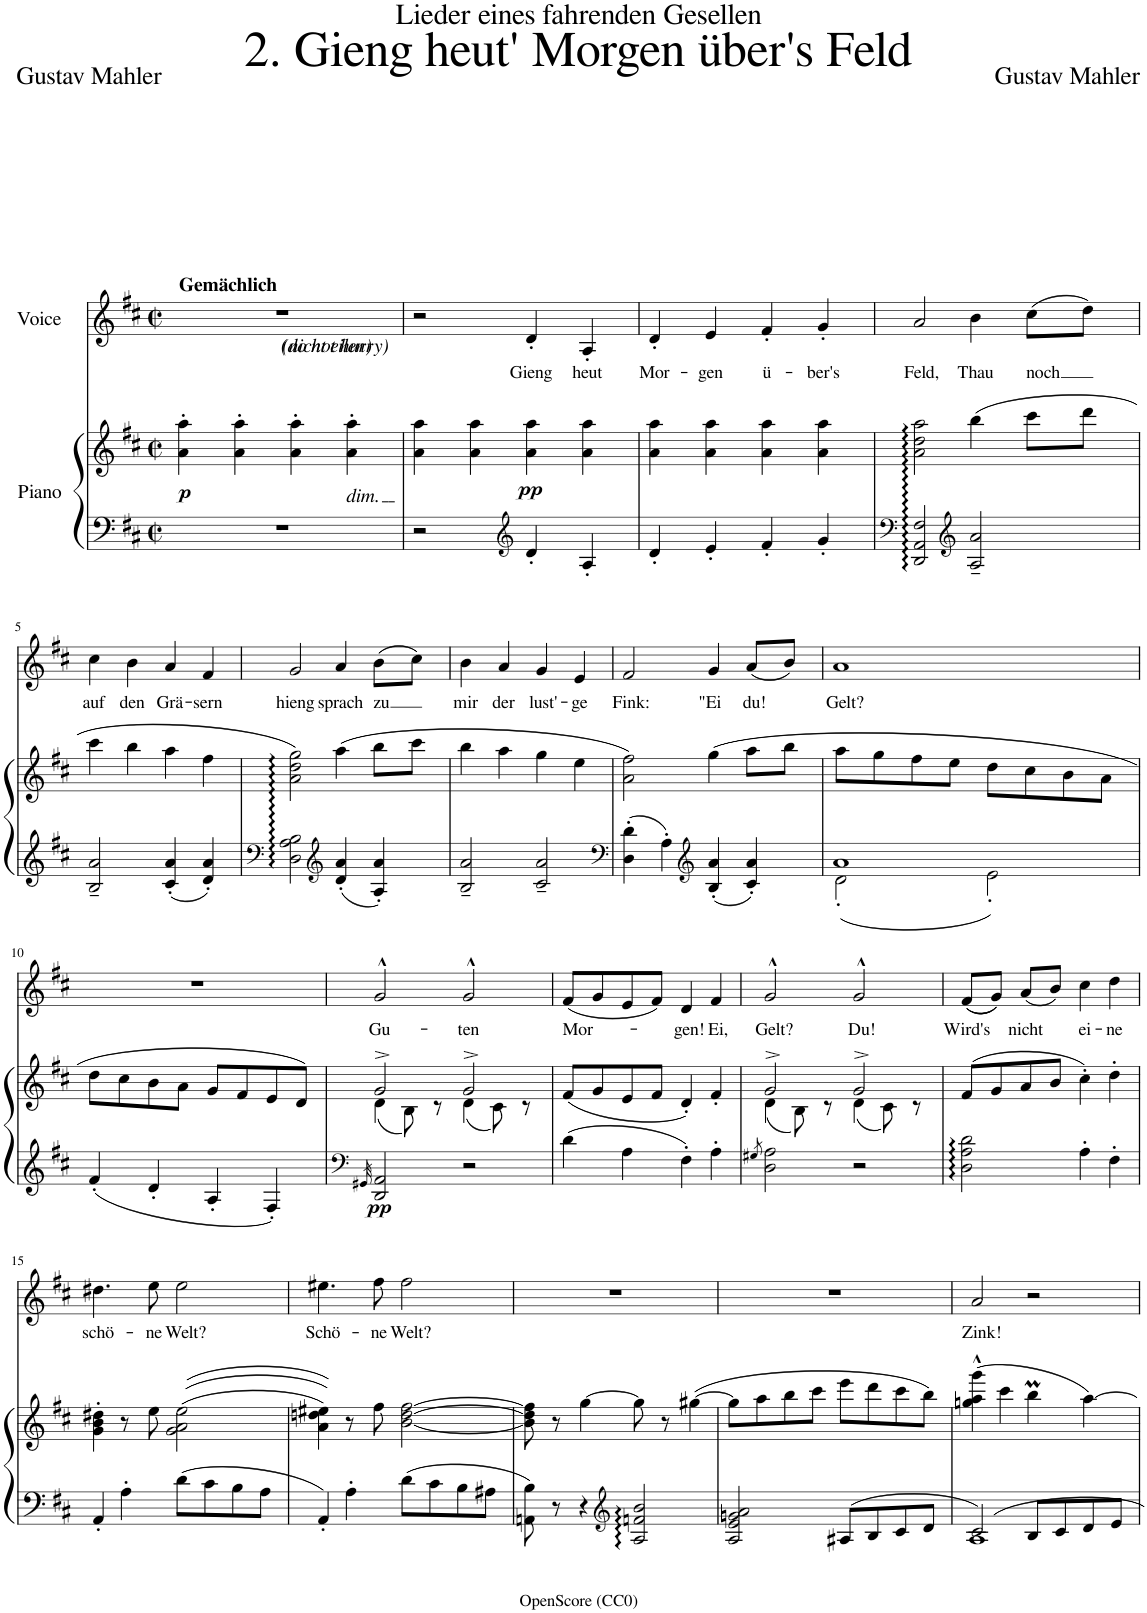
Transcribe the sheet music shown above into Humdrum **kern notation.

**kern	**kern	**dynam	**kern	**text
*part2	*part2	*part2	*part1	*part1
*staff3	*staff2	*staff2/3	*staff1	*staff1
*I"Piano	*	*	*I"Voice	*
*I'Pno	*	*	*	*
*clefF4	*clefG2	*	*clefG2	*
*k[f#c#]	*k[f#c#]	*	*k[f#c#]	*
*M2/2	*M2/2	*	*M2/2	*
*met(c|)	*met(c|)	*	*met(c|)	*
=1	=1	=1	=1	=1
!	!	!	!LO:TX:a:B:t=Gemächlich	!
!	!	!	!LO:TX:b:i:t=(nicht eilen)	!
!	!	!	!LO:TX:b:i:t=(do not hurry)	!
!	!	!LO:DY:b	!	!
1r	4a\' 4aa\'	p	1r	.
.	4a\' 4aa\'	.	.	.
.	4a\' 4aa\'	.	.	.
!	!LO:TX:b:i:t=dim.	!	!	!
.	4a\' 4aa\'	.	.	.
=2	=2	=2	=2	=2
2r	4a\ 4aa\	.	2r	.
.	4a\ 4aa\	.	.	.
*clefG2	*	*	*	*
!	!	!LO:DY:b	!	!LO:LY:b
4d'/	4a\ 4aa\	pp	4d'/	Gieng
!	!	!	!	!LO:LY:b
4A'/	4a\ 4aa\	.	4A'/	heut
=3	=3	=3	=3	=3
!	!	!	!	!LO:LY:b
4d'/	4a\ 4aa\	.	4d'/	Mor-
!	!	!	!	!LO:LY:b
4e'/	4a\ 4aa\	.	4e/	-gen
!	!	!	!	!LO:LY:b
4f#'/	4a\ 4aa\	.	4f#'/	ü-
!	!	!	!	!LO:LY:b
4g'/	4a\ 4aa\	.	4g'/	-ber's
=4	=4	=4	=4	=4
*clefF4	*	*	*	*
!	!	!	!	!LO:LY:b
2DD/ 2AA/ 2F#/	2a\ 2dd\ 2aa\	.	2a/	Feld,
*clefG2	*	*	*	*
!	!	!	!	!LO:LY:b
2A/~ 2a/~	(4bb\	.	4b\	Thau
!	!	!	!	!LO:LY:b
.	8ccc#\L	.	(8cc#\L	-noch
.	8ddd\J	.	8dd\J)	.
!!LO:LB:g=z
=5	=5	=5	=5	=5
!	!	!	!	!LO:LY:b
2B/~ 2a/~	4ccc#\	.	4cc#\	auf
!	!	!	!	!LO:LY:b
.	4bb\	.	4b\	den
!	!	!	!	!LO:LY:b
4c#/' 4a/'	4aa\	.	4a/	Grä-
!	!	!	!	!LO:LY:b
4d/' 4a/'	4ff#\	.	4f#/	-sern
=6	=6	=6	=6	=6
*clefF4	*	*	*	*
!	!	!	!	!LO:LY:b
2D\ 2A\ 2B\	2a\ 2dd\ 2gg\)	.	2g/	hieng
*clefG2	*	*	*	*
!	!	!	!	!LO:LY:b
4d/' 4a/'	(4aa\	.	4a/	sprach
!	!	!	!	!LO:LY:b
4A/' 4a/'	8bb\L	.	(8b\L	zu
.	8ccc#\J	.	8cc#\J)	.
=7	=7	=7	=7	=7
!	!	!	!	!LO:LY:b
2B/~ 2a/~	4bb\	.	4b\	mir
!	!	!	!	!LO:LY:b
.	4aa\	.	4a/	der
!	!	!	!	!LO:LY:b
2c#/~ 2a/~	4gg\	.	4g/	lust'-
!	!	!	!	!LO:LY:b
.	4ee\	.	4e/	-ge
=8	=8	=8	=8	=8
*clefF4	*	*	*	*
!	!	!	!	!LO:LY:b
4D\' 4d\'	2a\ 2ff#\)	.	2f#/	Fink:
4A'\	.	.	.	.
*clefG2	*	*	*	*
!	!	!	!	!LO:LY:b
4B/' 4a/'	(4gg\	.	4g/	"Ei
!	!	!	!	!LO:LY:b
4c#/' 4a/'	8aa\L	.	(8a/L	du!
.	8bb\J	.	8b/J)	.
=9	=9	=9	=9	=9
*^	*	*	*	*
!	!	!	!	!	!LO:LY:b
1a	2d'\	8aa\L	.	1a	Gelt?
.	.	8gg\	.	.	.
.	.	8ff#\	.	.	.
.	.	8ee\J	.	.	.
.	2e'\	8dd\L	.	.	.
.	.	8cc#\	.	.	.
.	.	8b\	.	.	.
.	.	8a\J	.	.	.
*v	*v	*	*	*	*
!!LO:LB:g=z
=10	=10	=10	=10	=10
4f#'/	8dd\L	.	1r	.
.	8cc#\	.	.	.
4d'/	8b\	.	.	.
.	8a\J	.	.	.
4A'/	8g/L	.	.	.
.	8f#/	.	.	.
4F#'/	8e/	.	.	.
.	8d/J)	.	.	.
=11	=11	=11	=11	=11
*clefF4	*	*	*	*
32qGG#X/	.	.	.	.
*	*^	*	*	*
!	!	!	!LO:DY:b=2	!	!LO:LY:b
2DD/ 2AA/	2g^/	(4d\	pp	2g^^/	Gu-
.	.	8B\)	.	.	.
.	.	8r	.	.	.
!	!	!	!	!	!LO:LY:b
2r	2g^/	(4d\	.	2g^^/	-ten
.	.	8c#\)	.	.	.
.	.	8r	.	.	.
=12	=12	=12	=12	=12	=12
!	!	!	!	!	!LO:LY:b
*	*v	*v	*	*	*
4d\	(8f#/L	.	(8f#/L	Mor-
.	8g/	.	8g/	.
4A\	8e/	.	8e/	.
.	8f#/J	.	8f#/J)	.
!	!	!	!	!LO:LY:b
4F#'\	4d'/)	.	4d/	-gen!
!	!	!	!	!LO:LY:b
4A'\	4f#'/	.	4f#/	Ei,
=13	=13	=13	=13	=13
8qG#X/	.	.	.	.
*	*^	*	*	*
!	!	!	!	!	!LO:LY:b
2D\ 2A\	2g^/	(4d\	.	2g^^/	Gelt?
.	.	8B\)	.	.	.
.	.	8r	.	.	.
!	!	!	!	!	!LO:LY:b
2r	2g^/	(4d\	.	2g^^/	Du!
.	.	8c#\)	.	.	.
.	.	8r	.	.	.
=14	=14	=14	=14	=14	=14
!	!	!	!	!	!LO:LY:b
*	*v	*v	*	*	*
2D\ 2A\ 2d\	(8f#/L	.	((8f#/L	Wird's
.	8g/	.	8g/J))	.
!	!	!	!	!LO:LY:b
.	8a/	.	(8a/L	nicht
.	8b/J	.	8b/J)	.
!	!	!	!	!LO:LY:b
4A'\	4cc#'\)	.	4cc#\	ei-
!	!	!	!	!LO:LY:b
4F#'\	4dd'\	.	4dd\	-ne
!!LO:LB:g=z
=15	=15	=15	=15	=15
!	!	!	!	!LO:LY:b
4AA'/	4g\' 4b\' 4dd#X\'	.	4.dd#X\	schö-
4A'\	8r	.	.	.
!	!	!	!	!LO:LY:b
.	8ee\	.	8ee\	-ne
!	!	!	!	!LO:LY:b
8d\L	(((2g\ 2a\ 2ee\	.	2ee\	Welt?
8c#\	.	.	.	.
8B\	.	.	.	.
8A\J	.	.	.	.
=16	=16	=16	=16	=16
!	!	!	!	!LO:LY:b
4AA'/	4a\ 4ddn\ 4ee#X\)))	.	4.ee#X\	Schö-
4A'\	8r	.	.	.
!	!	!	!	!LO:LY:b
.	8ff#\	.	8ff#\	-ne
!	!	!	!	!LO:LY:b
8d\L	[2b\ [2dd\ [2ff#\	.	2ff#\	Welt?
8c#\	.	.	.	.
8B\	.	.	.	.
8A#X\J	.	.	.	.
=17	=17	=17	=17	=17
8AAn\ 8B\	8b\] 8dd\] 8ff#\]	.	1r	.
8r	8r	.	.	.
4r	[4gg\	.	.	.
*clefG2	*	*	*	*
2A/ 2fn/ 2b/	8gg\]	.	.	.
.	8r	.	.	.
.	([4gg#X\	.	.	.
=18	=18	=18	=18	=18
2A/ 2e/ 2gn/ 2a/	8gg#\L]	.	1r	.
.	8aa\	.	.	.
.	8bb\	.	.	.
.	8ccc#\J	.	.	.
8A#X/L	8eee\L	.	.	.
8B/	8ddd\	.	.	.
8c#/	8ccc#\	.	.	.
8d/J	8bb\J)	.	.	.
=19	=19	=19	=19	=19
*^	*	*	*	*
!	!	!	!	!	!LO:LY:b
2c#/	1A	(4ggn\^^ 4aa\^^ 4ggg\^^	.	2a/	Zink!
.	.	4ccc#\	.	.	.
8B/L	.	4bbM\	.	2r	.
8c#/	.	.	.	.	.
8d/	.	[4aa\)	.	.	.
8e/J	.	.	.	.	.
*v	*v	*	*	*	*
=	=	=	=	=
*-	*-	*-	*-	*-
